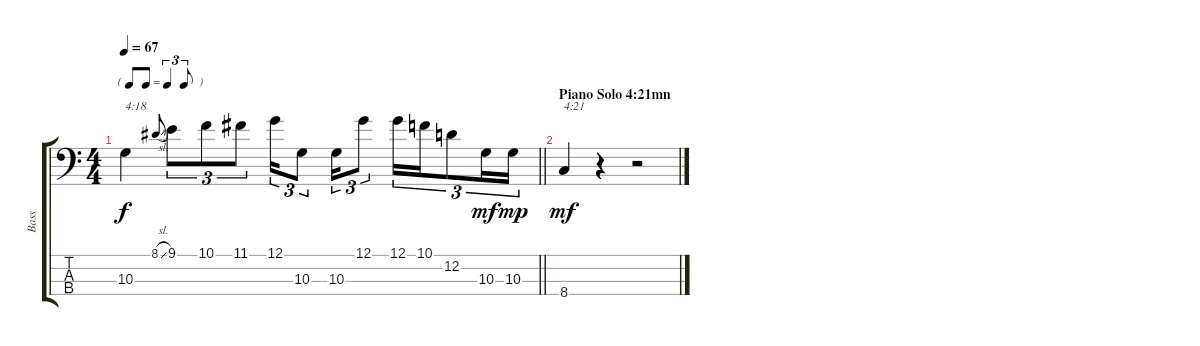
\track ("Bass" "Bass") {instrument electricbassfinger}
\staff {score tabs}
\tuning (G2 D2 A1 E1) {hide}
\ts (4 4)
\tf triplet8th
\tempo 67
\clef f4
\barLineRight lightlight
\ks c
10.3.4{txt "4:18" dy f} 8.1{sl}.8{gr onbeat} 9.1.8{tu (3 2)} 10.1.8{tu (3 2)} 11.1.8{tu (3 2)} 12.1.16{tu (3 2)} 10.3.8{tu (3 2)} 10.3.16{tu (3 2)} 12.1.8{tu (3 2)} 12.1.16{tu (3 2)} 10.1.16{tu (3 2)} 12.2.8{tu (3 2)} 10.3.16{tu (3 2) dy mf} 10.3.16{tu (3 2) dy mp} |
\section ("" "Piano Solo 4:21mn")
8.4.4{txt "4:21" dy mf} r.4 r.2
